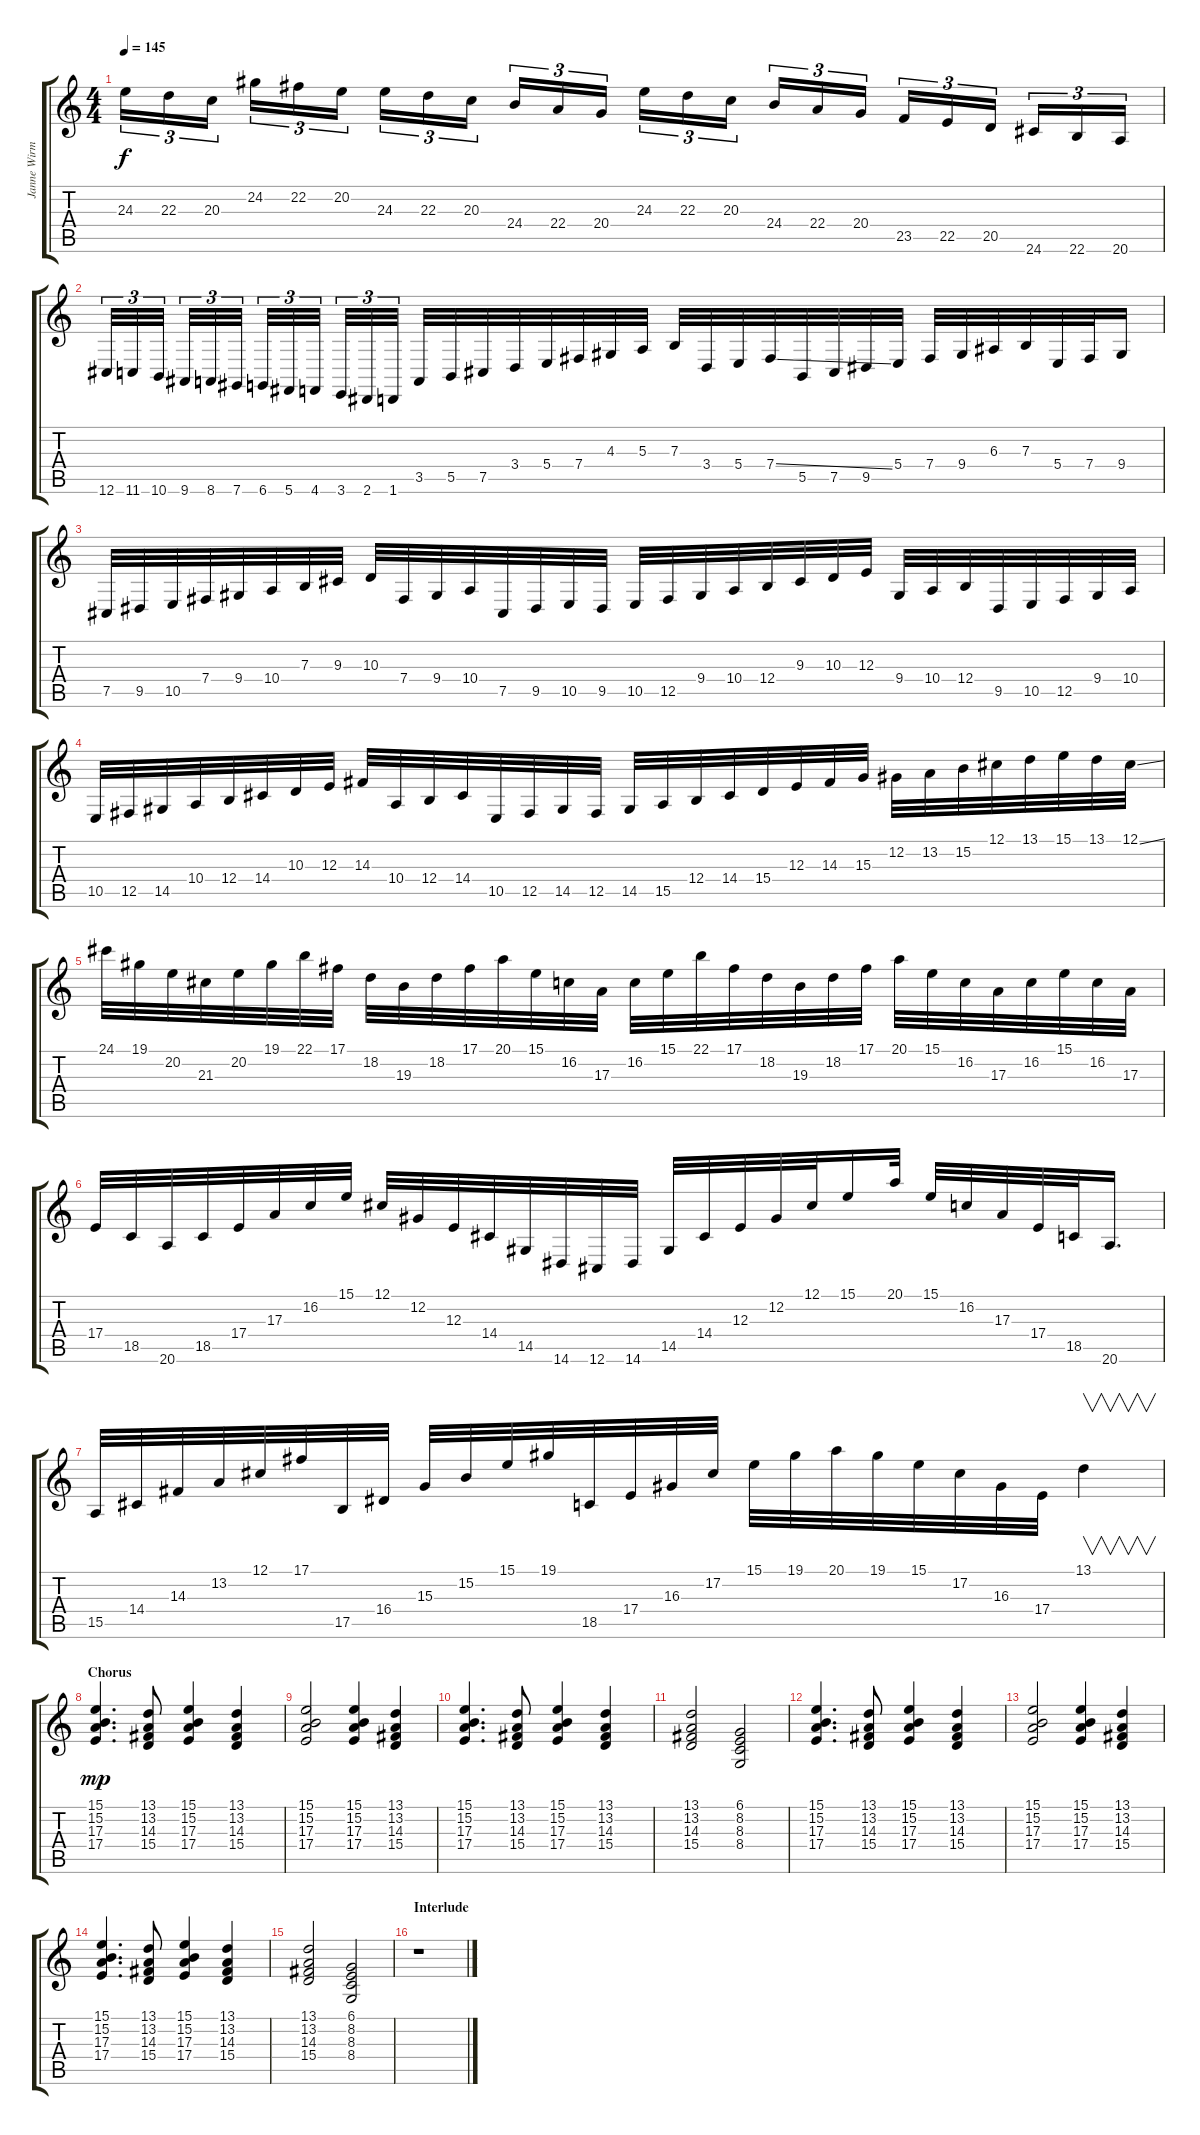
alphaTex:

\track ("Janne Wirman" "Janne Wirm") {instrument stringensemble1}
\staff {score tabs}
\tuning (Db4 Ab3 E3 B2 Gb2 Db2) {hide}
\ts (4 4)
\tempo 145
\clef g2
\ks c
24.3.16{tu (3 2) dy f} 22.3.16{tu (3 2)} 20.3.16{tu (3 2)} 24.2.16{tu (3 2)} 22.2.16{tu (3 2)} 20.2.16{tu (3 2)} 24.3.16{tu (3 2)} 22.3.16{tu (3 2)} 20.3.16{tu (3 2)} 24.4.16{tu (3 2)} 22.4.16{tu (3 2)} 20.4.16{tu (3 2)} 24.3.16{tu (3 2)} 22.3.16{tu (3 2)} 20.3.16{tu (3 2)} 24.4.16{tu (3 2)} 22.4.16{tu (3 2)} 20.4.16{tu (3 2)} 23.5.16{tu (3 2)} 22.5.16{tu (3 2)} 20.5.16{tu (3 2)} 24.6.16{tu (3 2)} 22.6.16{tu (3 2)} 20.6.16{tu (3 2)} |
12.6.32{tu (3 2)} 11.6.32{tu (3 2)} 10.6.32{tu (3 2)} 9.6.32{tu (3 2)} 8.6.32{tu (3 2)} 7.6.32{tu (3 2)} 6.6.32{tu (3 2)} 5.6.32{tu (3 2)} 4.6.32{tu (3 2)} 3.6.32{tu (3 2)} 2.6.32{tu (3 2)} 1.6.32{tu (3 2)} 3.5.32 5.5.32 7.5.32 3.4.32 5.4.32 7.4.32 4.3.32 5.3.32 7.3.32 3.4.32 5.4.32 7.4{ss}.32 5.5.32 7.5.32 9.5.32 5.4.32 7.4.32 9.4.32 6.3.32 7.3.32 5.4.32 7.4.32 9.4.16 |
7.5.32 9.5.32 10.5.32 7.4.32 9.4.32 10.4.32 7.3.32 9.3.32 10.3.32 7.4.32 9.4.32 10.4.32 7.5.32 9.5.32 10.5.32 9.5.32 10.5.32 12.5.32 9.4.32 10.4.32 12.4.32 9.3.32 10.3.32 12.3.32 9.4.32 10.4.32 12.4.32 9.5.32 10.5.32 12.5.32 9.4.32 10.4.32 |
10.5.32 12.5.32 14.5.32 10.4.32 12.4.32 14.4.32 10.3.32 12.3.32 14.3.32 10.4.32 12.4.32 14.4.32 10.5.32 12.5.32 14.5.32 12.5.32 14.5.32 15.5.32 12.4.32 14.4.32 15.4.32 12.3.32 14.3.32 15.3.32 12.2.32 13.2.32 15.2.32 12.1.32 13.1.32 15.1.32 13.1.32 12.1{ss}.32 |
24.1.32 19.1.32 20.2.32 21.3.32 20.2.32 19.1.32 22.1.32 17.1.32 18.2.32 19.3.32 18.2.32 17.1.32 20.1.32 15.1.32 16.2.32 17.3.32 16.2.32 15.1.32 22.1.32 17.1.32 18.2.32 19.3.32 18.2.32 17.1.32 20.1.32 15.1.32 16.2.32 17.3.32 16.2.32 15.1.32 16.2.32 17.3.32 |
17.4.32 18.5.32 20.6.32 18.5.32 17.4.32 17.3.32 16.2.32 15.1.32 12.1.32 12.2.32 12.3.32 14.4.32 14.5.32 14.6.32 12.6.32 14.6.32 14.5.32 14.4.32 12.3.32 12.2.32 12.1.32 15.1.16 20.1.32 15.1.32 16.2.32 17.3.32 17.4.32 18.5.32 20.6.16{d} |
15.5.32 14.4.32 14.3.32 13.2.32 12.1.32 17.1.32 17.5.32 16.4.32 15.3.32 15.2.32 15.1.32 19.1.32 18.5.32 17.4.32 16.3.32 17.2.32 15.1.32 19.1.32 20.1.32 19.1.32 15.1.32 17.2.32 16.3.32 17.4.32 13.1.4{v} |
\section ("" "Chorus")
(15.1 15.2 17.3 17.4).4{d dy mp instrument stringensemble1} (13.1 13.2 14.3 15.4).8 (15.1 15.2 17.3 17.4).4 (13.1 13.2 14.3 15.4).4 |
(15.1 15.2 17.3 17.4).2{instrument stringensemble1} (15.1 15.2 17.3 17.4).4 (13.1 13.2 14.3 15.4).4 |
(15.1 15.2 17.3 17.4).4{d instrument stringensemble1} (13.1 13.2 14.3 15.4).8 (15.1 15.2 17.3 17.4).4 (13.1 13.2 14.3 15.4).4 |
(13.1 13.2 14.3 15.4).2{instrument stringensemble1} (6.1 8.2 8.3 8.4).2 |
(15.1 15.2 17.3 17.4).4{d instrument stringensemble1} (13.1 13.2 14.3 15.4).8 (15.1 15.2 17.3 17.4).4 (13.1 13.2 14.3 15.4).4 |
(15.1 15.2 17.3 17.4).2{instrument stringensemble1} (15.1 15.2 17.3 17.4).4 (13.1 13.2 14.3 15.4).4 |
(15.1 15.2 17.3 17.4).4{d instrument stringensemble1} (13.1 13.2 14.3 15.4).8 (15.1 15.2 17.3 17.4).4 (13.1 13.2 14.3 15.4).4 |
(13.1 13.2 14.3 15.4).2{instrument stringensemble1} (6.1 8.2 8.3 8.4).2 |
\section ("" "Interlude")
r.1
